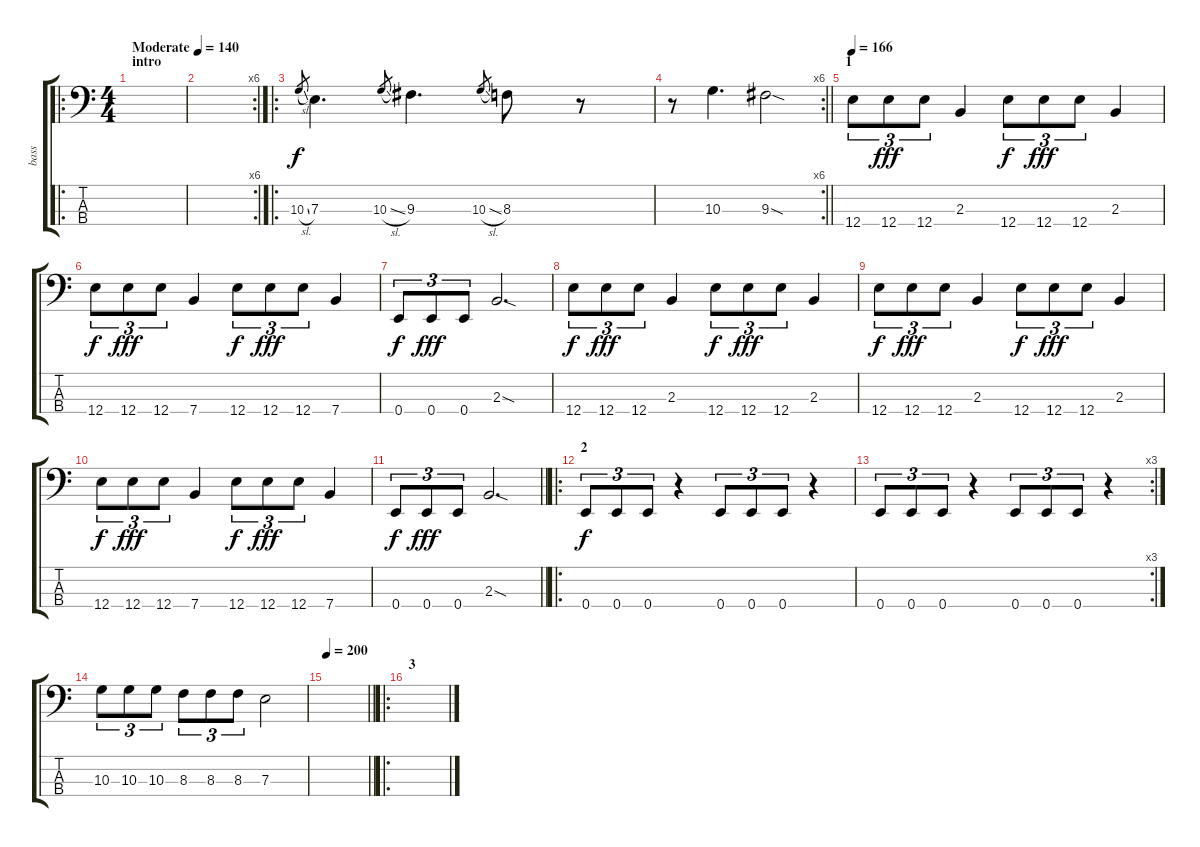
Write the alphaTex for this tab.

\track ("bass" "bass") {instrument fretlessbass}
\staff {score tabs}
\tuning (G2 D2 A1 E1) {hide}
\ro
\ts (4 4)
\section ("" "intro")
\tempo (140 "Moderate")
\clef f4
\ks c
|
\rc 6
|
\ro
10.3{sl}.8{gr} 7.3.4{d} 10.3{sl}.8{gr} 9.3.4{d} 10.3{sl}.8{gr} 8.3.8 r.8 |
\rc 6
\barLineRight lightlight
r.8 10.3.4{d} 9.3{sod}.2 |
\section ("" "1")
\tempo 166
12.4.8{tu (3 2)} 12.4.8{tu (3 2) dy fff} 12.4.8{tu (3 2)} 2.3.4 12.4.8{tu (3 2) dy f} 12.4.8{tu (3 2) dy fff} 12.4.8{tu (3 2)} 2.3.4 |
12.4.8{tu (3 2) dy f} 12.4.8{tu (3 2) dy fff} 12.4.8{tu (3 2)} 7.4.4 12.4.8{tu (3 2) dy f} 12.4.8{tu (3 2) dy fff} 12.4.8{tu (3 2)} 7.4.4 |
0.4.8{tu (3 2) dy f} 0.4.8{tu (3 2) dy fff} 0.4.8{tu (3 2)} 2.3{sod}.2{d} |
12.4.8{tu (3 2) dy f} 12.4.8{tu (3 2) dy fff} 12.4.8{tu (3 2)} 2.3.4 12.4.8{tu (3 2) dy f} 12.4.8{tu (3 2) dy fff} 12.4.8{tu (3 2)} 2.3.4 |
12.4.8{tu (3 2) dy f} 12.4.8{tu (3 2) dy fff} 12.4.8{tu (3 2)} 2.3.4 12.4.8{tu (3 2) dy f} 12.4.8{tu (3 2) dy fff} 12.4.8{tu (3 2)} 2.3.4 |
12.4.8{tu (3 2) dy f} 12.4.8{tu (3 2) dy fff} 12.4.8{tu (3 2)} 7.4.4 12.4.8{tu (3 2) dy f} 12.4.8{tu (3 2) dy fff} 12.4.8{tu (3 2)} 7.4.4 |
\barLineRight lightlight
0.4.8{tu (3 2) dy f} 0.4.8{tu (3 2) dy fff} 0.4.8{tu (3 2)} 2.3{sod}.2{d} |
\ro
\section ("" "2")
0.4.8{tu (3 2) dy f} 0.4.8{tu (3 2)} 0.4.8{tu (3 2)} r.4 0.4.8{tu (3 2)} 0.4.8{tu (3 2)} 0.4.8{tu (3 2)} r.4 |
\rc 3
0.4.8{tu (3 2)} 0.4.8{tu (3 2)} 0.4.8{tu (3 2)} r.4 0.4.8{tu (3 2)} 0.4.8{tu (3 2)} 0.4.8{tu (3 2)} r.4 |
10.3.8{tu (3 2)} 10.3.8{tu (3 2)} 10.3.8{tu (3 2)} 8.3.8{tu (3 2)} 8.3.8{tu (3 2)} 8.3.8{tu (3 2)} 7.3.2 |
\tempo 200
\barLineRight lightlight
|
\ro
\section ("" "3")
